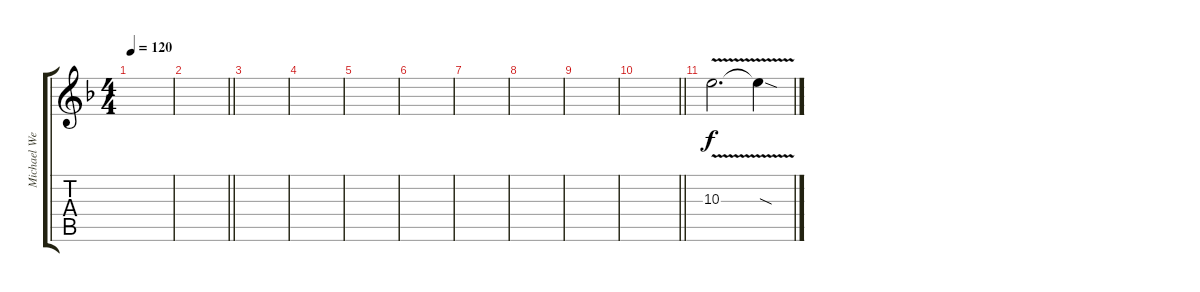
\track ("Michael Weikath" "Michael We") {instrument distortionguitar}
\staff {score tabs}
\tuning (Eb4 Bb3 Gb3 Db3 Ab2 Eb2) {hide}
\ts (4 4)
\tempo 120
\clef g2
\ks dminor
|
\barLineRight lightlight
|
|
|
|
|
|
|
|
\barLineRight lightlight
|
10.3{v}.2{d} 10.3{sod t}.4
